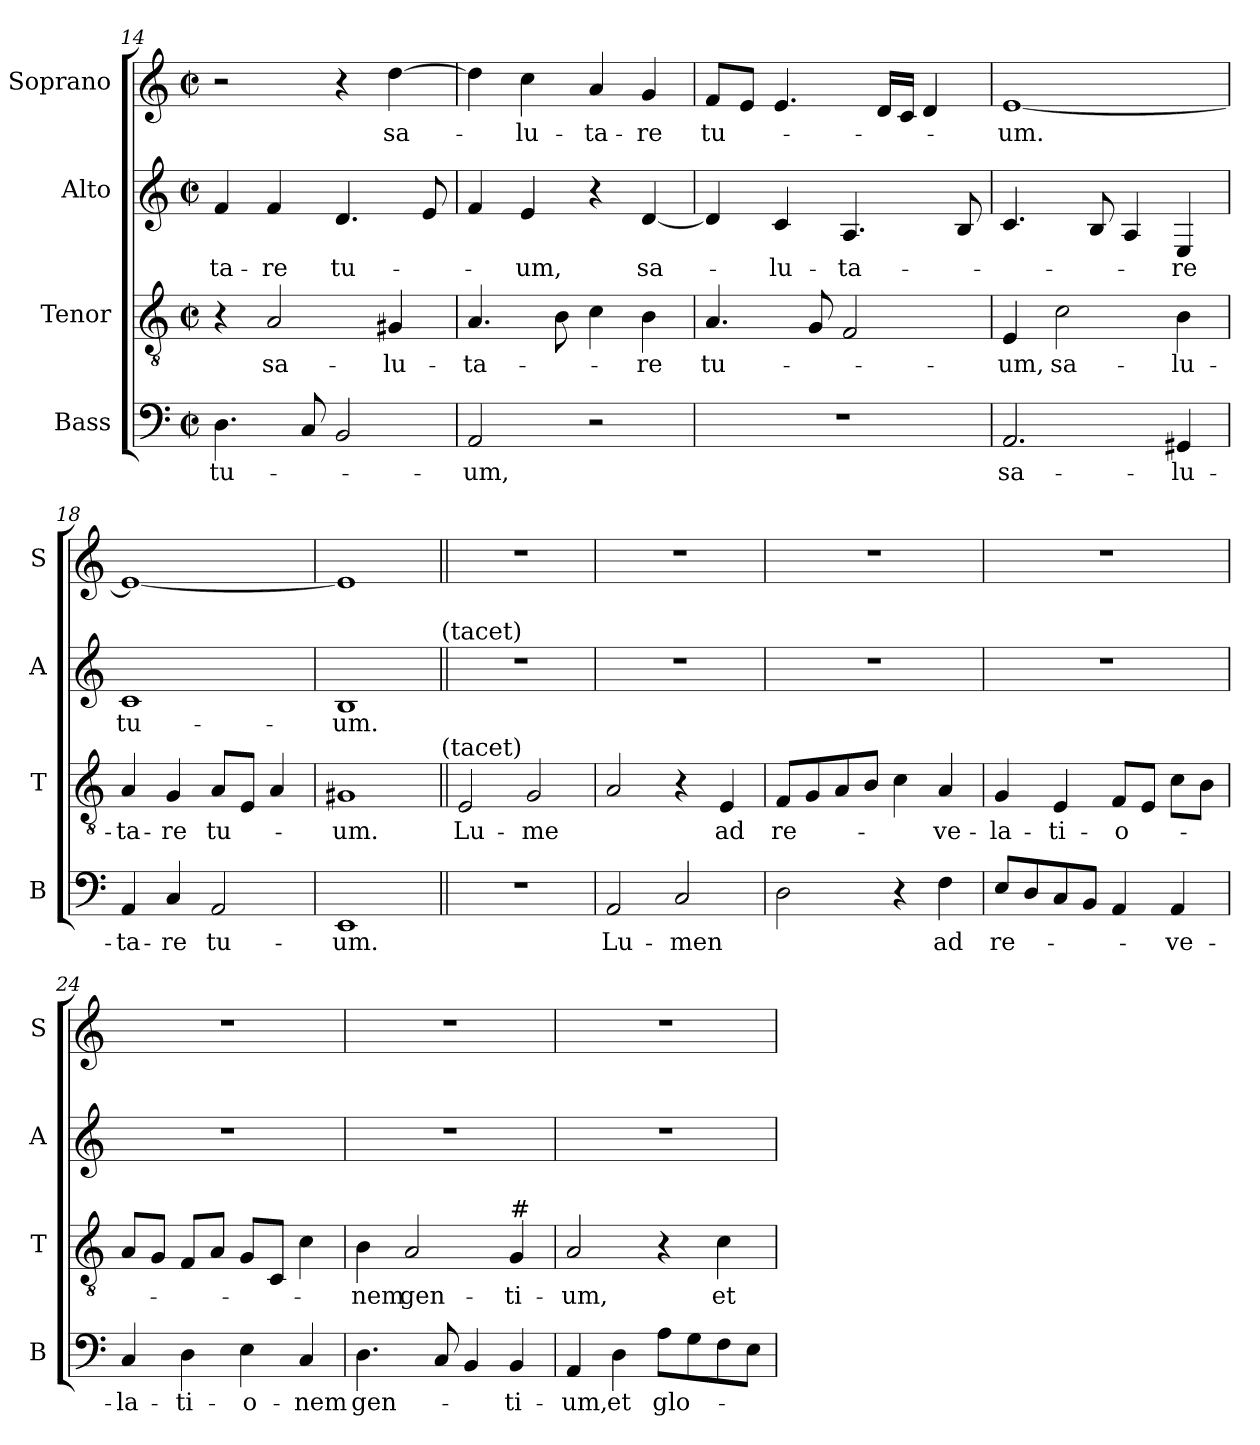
**kern	**text	**kern	**text	**kern	**text	**kern	**text
*part4	*part4	*part3	*part3	*part2	*part2	*part1	*part1
*staff4	*staff4	*staff3	*staff3	*staff2	*staff2	*staff1	*staff1
*I"Bass	*	*I"Tenor	*	*I"Alto	*	*I"Soprano	*
*I'B	*	*I'T	*	*I'A	*	*I'S	*
*clefF4	*	*clefGv2	*	*clefG2	*	*clefG2	*
*k[]	*	*k[]	*	*k[]	*	*k[]	*
*C:	*	*C:	*	*C:	*	*C:	*
*M2/2	*	*M2/2	*	*M2/2	*	*M2/2	*
*met(c|)	*	*met(c|)	*	*met(c|)	*	*met(c|)	*
=14	=14	=14	=14	=14	=14	=14	=14
!	!LO:LY:b	!	!	!	!LO:LY:b	!	!
4.D\	tu-	4r	.	4f/	-ta-	2r	.
!	!	!	!LO:LY:b	!	!LO:LY:b	!	!
.	.	2A/	sa-	4f/	-re	.	.
8C/	.	.	.	.	.	.	.
!	!	!	!	!	!LO:LY:b	!	!
2BB/	.	.	.	4.d/	tu-	4r	.
!	!	!	!LO:LY:b	!	!	!	!LO:LY:b
.	.	4G#X/	-lu-	.	.	[4dd\	sa-
.	.	.	.	8e/	.	.	.
=15	=15	=15	=15	=15	=15	=15	=15
!	!LO:LY:b	!	!LO:LY:b	!	!	!	!
2AA/	-um,	4.A/	-ta-	4f/	.	4dd\]	.
!	!	!	!	!	!LO:LY:b	!	!LO:LY:b
.	.	.	.	4e/	-um,	4cc\	-lu-
.	.	8B\	.	.	.	.	.
!	!	!	!	!	!	!	!LO:LY:b
2r	.	4c\	.	4r	.	4a/	-ta-
!	!	!	!LO:LY:b	!	!LO:LY:b	!	!LO:LY:b
.	.	4B\	-re	[4d/	sa-	4g/	-re
!!LO:PB:g=z
=16	=16	=16	=16	=16	=16	=16	=16
!	!	!	!LO:LY:b	!	!	!	!LO:LY:b
1r	.	4.A/	tu-	4d/]	.	8f/L	tu-
.	.	.	.	.	.	8e/J	.
!	!	!	!	!	!LO:LY:b	!	!
.	.	.	.	4c/	-lu-	4.e/	.
.	.	8G/	.	.	.	.	.
!	!	!	!	!	!LO:LY:b	!	!
.	.	2F/	.	4.A/	-ta-	.	.
.	.	.	.	.	.	16d/LL	.
.	.	.	.	.	.	16c/JJ	.
.	.	.	.	.	.	4d/	.
.	.	.	.	8B/	.	.	.
=17	=17	=17	=17	=17	=17	=17	=17
!	!LO:LY:b	!	!LO:LY:b	!	!	!	!LO:LY:b
2.AA/	sa-	4E/	-um,	4.c/	.	[1e	-um.
!	!	!	!LO:LY:b	!	!	!	!
.	.	2c\	sa-	.	.	.	.
.	.	.	.	8B/	.	.	.
.	.	.	.	4A/	.	.	.
!	!LO:LY:b	!	!LO:LY:b	!	!LO:LY:b	!	!
4GG#X/	-lu-	4B\	-lu-	4E/	-re	.	.
=18	=18	=18	=18	=18	=18	=18	=18
!	!LO:LY:b	!	!LO:LY:b	!	!LO:LY:b	!	!
4AA/	-ta-	4A/	-ta-	1c	tu-	1e_	.
!	!LO:LY:b	!	!LO:LY:b	!	!	!	!
4C/	-re	4G/	-re	.	.	.	.
!	!LO:LY:b	!	!LO:LY:b	!	!	!	!
2AA/	tu-	8A/L	tu-	.	.	.	.
.	.	8E/J	.	.	.	.	.
.	.	4A/	.	.	.	.	.
=19	=19	=19	=19	=19	=19	=19	=19
!	!LO:LY:b	!	!LO:LY:b	!	!LO:LY:b	!	!
1EE	-um.	1G#X	-um.	1B	-um.	1e]	.
!	!	!	!	!LO:TX:a:t=(tacet)	!	!	!
!	!	!LO:TX:a:t=(tacet)	!	!	!	!	!
=20||	=20||	=20||	=20||	=20||	=20||	=20||	=20||
!	!	!	!LO:LY:b	!	!	!	!
1r	.	2E/	Lu-	1r	.	1r	.
!	!	!	!LO:LY:b	!	!	!	!
.	.	2G/	-me	.	.	.	.
=21	=21	=21	=21	=21	=21	=21	=21
!	!LO:LY:b	!	!	!	!	!	!
2AA/	Lu-	2A/	.	1r	.	1r	.
!	!LO:LY:b	!	!	!	!	!	!
2C/	-men	4r	.	.	.	.	.
!	!	!	!LO:LY:b	!	!	!	!
.	.	4E/	ad	.	.	.	.
!!LO:LB:g=z
=22	=22	=22	=22	=22	=22	=22	=22
!	!	!	!LO:LY:b	!	!	!	!
2D\	.	8F/L	re-	1r	.	1r	.
.	.	8G/	.	.	.	.	.
.	.	8A/	.	.	.	.	.
.	.	8B/J	.	.	.	.	.
4r	.	4c\	.	.	.	.	.
!	!LO:LY:b	!	!LO:LY:b	!	!	!	!
4F\	ad	4A/	-ve-	.	.	.	.
=23	=23	=23	=23	=23	=23	=23	=23
!	!LO:LY:b	!	!LO:LY:b	!	!	!	!
8E/L	re-	4G/	-la-	1r	.	1r	.
8D/	.	.	.	.	.	.	.
!	!	!	!LO:LY:b	!	!	!	!
8C/	.	4E/	-ti-	.	.	.	.
8BB/J	.	.	.	.	.	.	.
!	!	!	!LO:LY:b	!	!	!	!
4AA/	.	8F/L	-o-	.	.	.	.
.	.	8E/J	.	.	.	.	.
!	!LO:LY:b	!	!	!	!	!	!
4AA/	-ve-	8c\L	.	.	.	.	.
.	.	8B\J	.	.	.	.	.
=24	=24	=24	=24	=24	=24	=24	=24
!	!LO:LY:b	!	!	!	!	!	!
4C/	-la-	8A/L	.	1r	.	1r	.
.	.	8G/J	.	.	.	.	.
!	!LO:LY:b	!	!	!	!	!	!
4D\	-ti-	8F/L	.	.	.	.	.
.	.	8A/J	.	.	.	.	.
!	!LO:LY:b	!	!	!	!	!	!
4E\	-o-	8G/L	.	.	.	.	.
.	.	8C/J	.	.	.	.	.
!	!LO:LY:b	!	!	!	!	!	!
4C/	-nem	4c\	.	.	.	.	.
=25	=25	=25	=25	=25	=25	=25	=25
!	!LO:LY:b	!	!LO:LY:b	!	!	!	!
4.D\	gen-	4B\	-nem	1r	.	1r	.
!	!	!	!LO:LY:b	!	!	!	!
.	.	2A/	gen-	.	.	.	.
8C/	.	.	.	.	.	.	.
4BB/	.	.	.	.	.	.	.
!	!	!LO:TX:a:t=#	!	!	!	!	!
!	!LO:LY:b	!	!LO:LY:b	!	!	!	!
4BB/	-ti-	4G/	-ti-	.	.	.	.
=26	=26	=26	=26	=26	=26	=26	=26
!	!LO:LY:b	!	!LO:LY:b	!	!	!	!
4AA/	-um,	2A/	-um,	1r	.	1r	.
!	!LO:LY:b	!	!	!	!	!	!
4D\	et	.	.	.	.	.	.
!	!LO:LY:b	!	!	!	!	!	!
8A\L	glo-	4r	.	.	.	.	.
8G\	.	.	.	.	.	.	.
!	!	!	!LO:LY:b	!	!	!	!
8F\	.	4c\	et	.	.	.	.
8E\J	.	.	.	.	.	.	.
=	=	=	=	=	=	=	=
*-	*-	*-	*-	*-	*-	*-	*-
